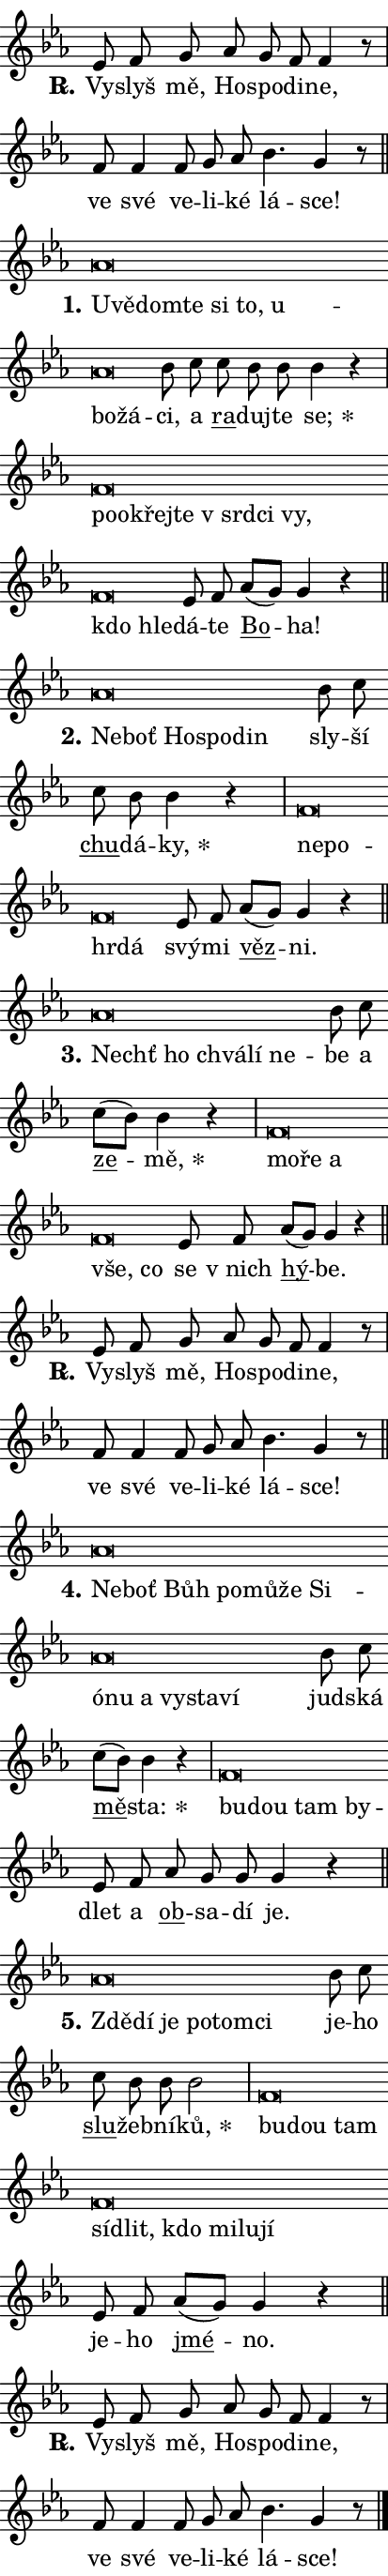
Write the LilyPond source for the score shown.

\version "2.24.0"
\header { tagline = "" }
\paper {
  indent = 0\cm
  top-margin = 0\cm
  right-margin = 0\cm
  bottom-margin = 0\cm
  left-margin = 0\cm
  paper-width = 7\cm
  page-breaking = #ly:one-page-breaking
  system-system-spacing.basic-distance = #11
  score-system-spacing.basic-distance = #11
  ragged-last = ##f
}


%% Author: Thomas Morley
%% https://lists.gnu.org/archive/html/lilypond-user/2020-05/msg00002.html
#(define (line-position grob)
"Returns position of @var[grob} in current system:
   @code{'start}, if at first time-step
   @code{'end}, if at last time-step
   @code{'middle} otherwise
"
  (let* ((col (ly:item-get-column grob))
         (ln (ly:grob-object col 'left-neighbor))
         (rn (ly:grob-object col 'right-neighbor))
         (col-to-check-left (if (ly:grob? ln) ln col))
         (col-to-check-right (if (ly:grob? rn) rn col))
         (break-dir-left
           (and
             (ly:grob-property col-to-check-left 'non-musical #f)
             (ly:item-break-dir col-to-check-left)))
         (break-dir-right
           (and
             (ly:grob-property col-to-check-right 'non-musical #f)
             (ly:item-break-dir col-to-check-right))))
        (cond ((eqv? 1 break-dir-left) 'start)
              ((eqv? -1 break-dir-right) 'end)
              (else 'middle))))

#(define (tranparent-at-line-position vctor)
  (lambda (grob)
  "Relying on @code{line-position} select the relevant enry from @var{vctor}.
Used to determine transparency,"
    (case (line-position grob)
      ((end) (not (vector-ref vctor 0)))
      ((middle) (not (vector-ref vctor 1)))
      ((start) (not (vector-ref vctor 2))))))

noteHeadBreakVisibility =
#(define-music-function (break-visibility)(vector?)
"Makes @code{NoteHead}s transparent relying on @var{break-visibility}"
#{
  \override NoteHead.transparent =
    #(tranparent-at-line-position break-visibility)
#})

#(define delete-ledgers-for-transparent-note-heads
  (lambda (grob)
    "Reads whether a @code{NoteHead} is transparent.
If so this @code{NoteHead} is removed from @code{'note-heads} from
@var{grob}, which is supposed to be @code{LedgerLineSpanner}.
As a result ledgers are not printed for this @code{NoteHead}"
    (let* ((nhds-array (ly:grob-object grob 'note-heads))
           (nhds-list
             (if (ly:grob-array? nhds-array)
                 (ly:grob-array->list nhds-array)
                 '()))
           ;; Relies on the transparent-property being done before
           ;; Staff.LedgerLineSpanner.after-line-breaking is executed.
           ;; This is fragile ...
           (to-keep
             (remove
               (lambda (nhd)
                 (ly:grob-property nhd 'transparent #f))
               nhds-list)))
      ;; TODO find a better method to iterate over grob-arrays, similiar
      ;; to filter/remove etc for lists
      ;; For now rebuilt from scratch
      (set! (ly:grob-object grob 'note-heads)  '())
      (for-each
        (lambda (nhd)
          (ly:pointer-group-interface::add-grob grob 'note-heads nhd))
        to-keep))))

hideNotes = {
  \noteHeadBreakVisibility #begin-of-line-visible
}
unHideNotes = {
  \noteHeadBreakVisibility #all-visible
}

% work-around for resetting accidentals
% https://lilypond.org/doc/v2.23/Documentation/notation/displaying-rhythms#unmetered-music
cadenzaMeasure = {
  \cadenzaOff
  \partial 1024 s1024
  \cadenzaOn
}

#(define-markup-command (accent layout props text) (markup?)
  "Underline accented syllable"
  (interpret-markup layout props
    #{\markup \override #'(offset . 4.3) \underline { #text }#}))

responsum = \markup \concat {
  "R" \hspace #-1.05 \path #0.1 #'((moveto 0 0.07) (lineto 0.9 0.8)) \hspace #0.05 "."
}

\layout {
    \context {
        \Staff
        \remove "Time_signature_engraver"
        \override LedgerLineSpanner.after-line-breaking = #delete-ledgers-for-transparent-note-heads
    }
    \context {
        \Voice {
            \override NoteHead.output-attributes = #'((class . "notehead"))
            \override Hairpin.height = #0.55
        }
    }
    \context {
        \Lyrics {
            \override StanzaNumber.output-attributes = #'((class . "stanzanumber"))
            \override LyricSpace.minimum-distance = #0.9
            \override LyricText.font-name = #"TeX Gyre Schola"
            \override LyricText.font-size = 1
            \override StanzaNumber.font-name = #"TeX Gyre Schola Bold"
            \override StanzaNumber.font-size = 1
        }
    }
}

% magnetic-lyrics.ily
%
%   written by
%     Jean Abou Samra <jean@abou-samra.fr>
%     Werner Lemberg <wl@gnu.org>
%
%   adapted by
%     Jiri Hon <jiri.hon@gmail.com>
%
% Version 2022-Apr-15

% https://www.mail-archive.com/lilypond-user@gnu.org/msg149350.html

#(define (Left_hyphen_pointer_engraver context)
   "Collect syllable-hyphen-syllable occurrences in lyrics and store
them in properties.  This engraver only looks to the left.  For
example, if the lyrics input is @code{foo -- bar}, it does the
following.

@itemize @bullet
@item
Set the @code{text} property of the @code{LyricHyphen} grob between
@q{foo} and @q{bar} to @code{foo}.

@item
Set the @code{left-hyphen} property of the @code{LyricText} grob with
text @q{foo} to the @code{LyricHyphen} grob between @q{foo} and
@q{bar}.
@end itemize

Use this auxiliary engraver in combination with the
@code{lyric-@/text::@/apply-@/magnetic-@/offset!} hook."
   (let ((hyphen #f)
         (text #f))
     (make-engraver
      (acknowledgers
       ((lyric-syllable-interface engraver grob source-engraver)
        (set! text grob)))
      (end-acknowledgers
       ((lyric-hyphen-interface engraver grob source-engraver)
        ;(when (not (grob::has-interface grob 'lyric-space-interface))
          (set! hyphen grob)));)
      ((stop-translation-timestep engraver)
       (when (and text hyphen)
         (ly:grob-set-object! text 'left-hyphen hyphen))
       (set! text #f)
       (set! hyphen #f)))))

#(define (lyric-text::apply-magnetic-offset! grob)
   "If the space between two syllables is less than the value in
property @code{LyricText@/.details@/.squash-threshold}, move the right
syllable to the left so that it gets concatenated with the left
syllable.

Use this function as a hook for
@code{LyricText@/.after-@/line-@/breaking} if the
@code{Left_@/hyphen_@/pointer_@/engraver} is active."
   (let ((hyphen (ly:grob-object grob 'left-hyphen #f)))
     (when hyphen
       (let ((left-text (ly:spanner-bound hyphen LEFT)))
         (when (grob::has-interface left-text 'lyric-syllable-interface)
           (let* ((common (ly:grob-common-refpoint grob left-text X))
                  (this-x-ext (ly:grob-extent grob common X))
                  (left-x-ext
                   (begin
                     ;; Trigger magnetism for left-text.
                     (ly:grob-property left-text 'after-line-breaking)
                     (ly:grob-extent left-text common X)))
                  ;; `delta` is the gap width between two syllables.
                  (delta (- (interval-start this-x-ext)
                            (interval-end left-x-ext)))
                  (details (ly:grob-property grob 'details))
                  (threshold (assoc-get 'squash-threshold details 0.2)))
             (when (< delta threshold)
               (let* (;; We have to manipulate the input text so that
                      ;; ligatures crossing syllable boundaries are not
                      ;; disabled.  For languages based on the Latin
                      ;; script this is essentially a beautification.
                      ;; However, for non-Western scripts it can be a
                      ;; necessity.
                      (lt (ly:grob-property left-text 'text))
                      (rt (ly:grob-property grob 'text))
                      (is-space (grob::has-interface hyphen 'lyric-space-interface))
                      (space (if is-space " " ""))
                      (space-markup (grob-interpret-markup grob " "))
                      (space-size (interval-length (ly:stencil-extent space-markup X)))
                      (extra-delta (if is-space space-size 0))
                      ;; Append new syllable.
                      (ltrt-space (if (and (string? lt) (string? rt))
                                (string-append lt space rt)
                                (make-concat-markup (list lt space rt))))
                      ;; Right-align `ltrt` to the right side.
                      (ltrt-space-markup (grob-interpret-markup
                               grob
                               (make-translate-markup
                                (cons (interval-length this-x-ext) 0)
                                (make-right-align-markup ltrt-space)))))
                 (begin
                   ;; Don't print `left-text`.
                   (ly:grob-set-property! left-text 'stencil #f)
                   ;; Set text and stencil (which holds all collected
                   ;; syllables so far) and shift it to the left.
                   (ly:grob-set-property! grob 'text ltrt-space)
                   (ly:grob-set-property! grob 'stencil ltrt-space-markup)
                   (ly:grob-translate-axis! grob (- (- delta extra-delta)) X))))))))))


#(define (lyric-hyphen::displace-bounds-first grob)
   ;; Make very sure this callback isn't triggered too early.
   (let ((left (ly:spanner-bound grob LEFT))
         (right (ly:spanner-bound grob RIGHT)))
     (ly:grob-property left 'after-line-breaking)
     (ly:grob-property right 'after-line-breaking)
     (ly:lyric-hyphen::print grob)))

squashThreshold = #0.4

\layout {
  \context {
    \Lyrics
    \consists #Left_hyphen_pointer_engraver
    \override LyricText.after-line-breaking =
      #lyric-text::apply-magnetic-offset!
    \override LyricHyphen.stencil = #lyric-hyphen::displace-bounds-first
    \override LyricText.details.squash-threshold = \squashThreshold
    \override LyricHyphen.minimum-distance = 0
    \override LyricHyphen.minimum-length = \squashThreshold
  }
}

squash = \override LyricText.details.squash-threshold = 9999
unSquash = \override LyricText.details.squash-threshold = \squashThreshold

left = \override LyricText.self-alignment-X = #LEFT
unLeft = \revert LyricText.self-alignment-X

starOffset = #(lambda (grob) 
                (let ((x_offset (ly:self-alignment-interface::aligned-on-x-parent grob)))
                  (if (= x_offset 0) 0 (+ x_offset 1.2))))

star = #(define-music-function (syllable)(string?)
"Append star separator at the end of a syllable"
#{
  \once \override LyricText.X-offset = #starOffset
  \lyricmode { \markup {
    #syllable
    \override #'((font-name . "TeX Gyre Schola Bold")) \hspace #0.2 \lower #0.65 \larger "*"
  } }
#})

starAccent = #(define-music-function (syllable)(string?)
"Append star separator at the end of a syllable and make accent"
#{
  \once \override LyricText.X-offset = #starOffset
  \lyricmode { \markup {
    \accent #syllable
    \override #'((font-name . "TeX Gyre Schola Bold")) \hspace #0.2 \lower #0.65 \larger "*"
  } }
#})

breath = #(define-music-function (syllable)(string?)
"Append breathing indicator at the end of a syllable"
#{
  \lyricmode { \markup { #syllable "+" } }
#})

optionalBreath = #(define-music-function (syllable)(string?)
"Append optional breathing indicator at the end of a syllable"
#{
  \lyricmode { \markup { #syllable "(+)" } }
#})


\score {
    <<
        \new Voice = "melody" { \cadenzaOn \key es \major \relative { es'8 f g as g f f4 r8 \cadenzaMeasure \bar "|" f f4 \bar "" f8 g as \bar "" bes4. g4 r8 \cadenzaMeasure \bar "||" \break } }
        \new Lyrics \lyricsto "melody" { \lyricmode { \set stanza = \responsum
Vy -- slyš mě, Ho -- spo -- di -- ne, ve své ve -- li -- ké lá -- sce! } }
    >>
    \layout {}
}

\score {
    <<
        \new Voice = "melody" { \cadenzaOn \key es \major \relative { as'\breve*1/16 \hideNotes \breve*1/16 \bar "" \breve*1/16 \bar "" \breve*1/16 \bar "" \breve*1/16 \bar "" \breve*1/16 \bar "" \breve*1/16 \bar "" \breve*1/16 \breve*1/16 \bar "" \unHideNotes bes8 c \bar "" c bes bes bes4 r \cadenzaMeasure \bar "|" f\breve*1/16 \hideNotes \breve*1/16 \bar "" \breve*1/16 \bar "" \breve*1/16 \bar "" \breve*1/16 \bar "" \breve*1/16 \bar "" \breve*1/16 \bar "" \breve*1/16 \breve*1/16 \bar "" \unHideNotes es8 f \bar "" as[( g)] g4 r \cadenzaMeasure \bar "||" \break } }
        \new Lyrics \lyricsto "melody" { \lyricmode { \set stanza = "1."
\left U -- \squash vě -- dom -- te si to, u -- bo -- žá -- \unLeft \unSquash ci, a \markup \accent ra -- duj -- te \star se; \left po -- \squash o -- křej -- te "v srd" -- ci vy, kdo hle -- \unLeft \unSquash dá -- te \markup \accent Bo -- ha! } }
    >>
    \layout {}
}

\score {
    <<
        \new Voice = "melody" { \cadenzaOn \key es \major \relative { as'\breve*1/16 \hideNotes \breve*1/16 \bar "" \breve*1/16 \bar "" \breve*1/16 \breve*1/16 \bar "" \unHideNotes bes8 c \bar "" c bes bes4 r \cadenzaMeasure \bar "|" f\breve*1/16 \hideNotes \breve*1/16 \bar "" \breve*1/16 \breve*1/16 \bar "" \unHideNotes es8 f \bar "" as[( g)] g4 r \cadenzaMeasure \bar "||" \break } }
        \new Lyrics \lyricsto "melody" { \lyricmode { \set stanza = "2."
\left Ne -- \squash boť Ho -- spo -- din \unLeft \unSquash sly -- ší \markup \accent chu -- dá -- \star ky, \left ne -- \squash po -- hr -- dá \unLeft \unSquash svý -- mi \markup \accent věz -- ni. } }
    >>
    \layout {}
}

\score {
    <<
        \new Voice = "melody" { \cadenzaOn \key es \major \relative { as'\breve*1/16 \hideNotes \breve*1/16 \bar "" \breve*1/16 \bar "" \breve*1/16 \breve*1/16 \bar "" \unHideNotes bes8 c \bar "" c[( bes)] bes4 r \cadenzaMeasure \bar "|" f\breve*1/16 \hideNotes \breve*1/16 \bar "" \breve*1/16 \bar "" \breve*1/16 \breve*1/16 \bar "" \unHideNotes es8 f \bar "" as[( g)] g4 r \cadenzaMeasure \bar "||" \break } }
        \new Lyrics \lyricsto "melody" { \lyricmode { \set stanza = "3."
\left Nechť \squash ho chvá -- lí ne -- \unLeft \unSquash be a \markup \accent ze -- \star mě, \left mo -- \squash ře a vše, co \unLeft \unSquash se "v nich" \markup \accent hý -- be. } }
    >>
    \layout {}
}

\score {
    <<
        \new Voice = "melody" { \cadenzaOn \key es \major \relative { es'8 f g as g f f4 r8 \cadenzaMeasure \bar "|" f f4 \bar "" f8 g as \bar "" bes4. g4 r8 \cadenzaMeasure \bar "||" \break } }
        \new Lyrics \lyricsto "melody" { \lyricmode { \set stanza = \responsum
Vy -- slyš mě, Ho -- spo -- di -- ne, ve své ve -- li -- ké lá -- sce! } }
    >>
    \layout {}
}

\score {
    <<
        \new Voice = "melody" { \cadenzaOn \key es \major \relative { as'\breve*1/16 \hideNotes \breve*1/16 \bar "" \breve*1/16 \bar "" \breve*1/16 \bar "" \breve*1/16 \bar "" \breve*1/16 \bar "" \breve*1/16 \bar "" \breve*1/16 \bar "" \breve*1/16 \bar "" \breve*1/16 \bar "" \breve*1/16 \bar "" \breve*1/16 \breve*1/16 \bar "" \unHideNotes bes8 c \bar "" c[( bes)] bes4 r \cadenzaMeasure \bar "|" f\breve*1/16 \hideNotes \breve*1/16 \bar "" \breve*1/16 \breve*1/16 \bar "" \unHideNotes es8 f \bar "" as g g g4 r \cadenzaMeasure \bar "||" \break } }
        \new Lyrics \lyricsto "melody" { \lyricmode { \set stanza = "4."
\left Ne -- \squash boť Bůh po -- mů -- že Si -- ó -- nu a vy -- sta -- ví \unLeft \unSquash jud -- ská \markup \accent mě -- \star sta: \left bu -- \squash dou tam by -- \unLeft \unSquash dlet a \markup \accent ob -- sa -- dí je. } }
    >>
    \layout {}
}

\score {
    <<
        \new Voice = "melody" { \cadenzaOn \key es \major \relative { as'\breve*1/16 \hideNotes \breve*1/16 \bar "" \breve*1/16 \bar "" \breve*1/16 \bar "" \breve*1/16 \breve*1/16 \bar "" \unHideNotes bes8 c \bar "" c bes bes bes2 \cadenzaMeasure \bar "|" f\breve*1/16 \hideNotes \breve*1/16 \bar "" \breve*1/16 \bar "" \breve*1/16 \bar "" \breve*1/16 \bar "" \breve*1/16 \bar "" \breve*1/16 \bar "" \breve*1/16 \breve*1/16 \bar "" \unHideNotes es8 f \bar "" as[( g)] g4 r \cadenzaMeasure \bar "||" \break } }
        \new Lyrics \lyricsto "melody" { \lyricmode { \set stanza = "5."
\left Zdě -- \squash dí je po -- tom -- ci \unLeft \unSquash je -- ho \markup \accent slu -- žeb -- ní -- \star ků, \left bu -- \squash dou tam sí -- dlit, kdo mi -- lu -- jí \unLeft \unSquash je -- ho \markup \accent jmé -- no. } }
    >>
    \layout {}
}

\score {
    <<
        \new Voice = "melody" { \cadenzaOn \key es \major \relative { es'8 f g as g f f4 r8 \cadenzaMeasure \bar "|" f f4 \bar "" f8 g as \bar "" bes4. g4 r8 \cadenzaMeasure \bar "||" \break } \bar "|." }
        \new Lyrics \lyricsto "melody" { \lyricmode { \set stanza = \responsum
Vy -- slyš mě, Ho -- spo -- di -- ne, ve své ve -- li -- ké lá -- sce! } }
    >>
    \layout {}
}
